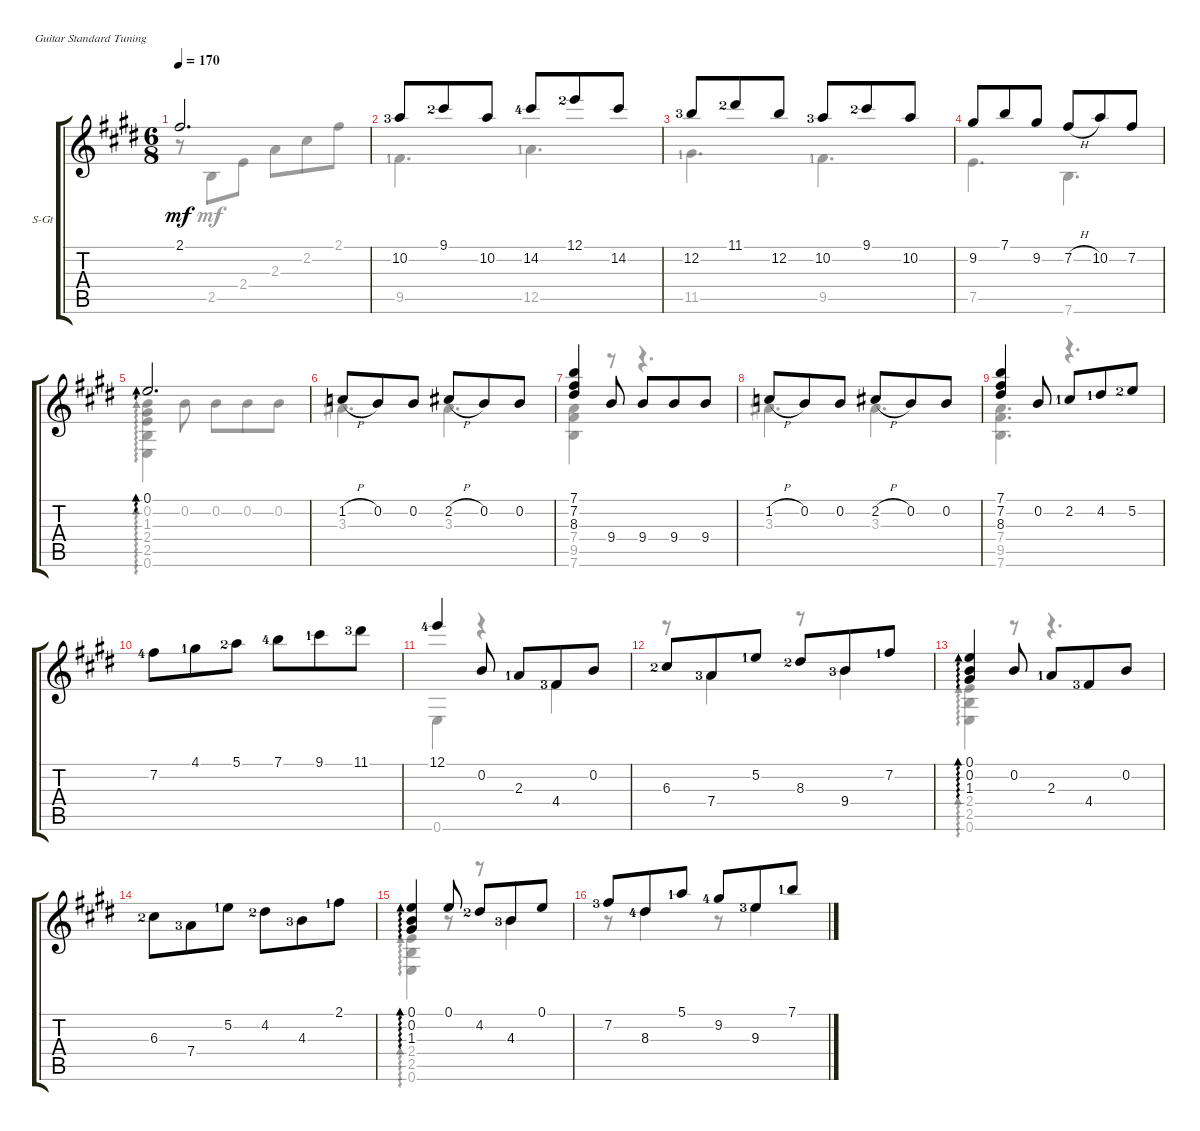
\defaultSystemsLayout 4
\bracketExtendMode groupsimilarinstruments
\firstSystemTrackNameOrientation horizontal
\otherSystemsTrackNameOrientation horizontal
\track ("Steel Guitar" "S-Gt") {instrument acousticguitarsteel}
\staff {score tabs}
\tuning (E4 B3 G3 D3 A2 E2)
\voice
\ts (6 8)
\tempo 170
\clef g2
\ks e
2.1.2{d dy mf} |
10.2{lf 4}.8 9.1{lf 3}.8 10.2.8 14.2{lf 5}.8 12.1{lf 3}.8 14.2.8 |
12.2{lf 4}.8 11.1{lf 3}.8 12.2.8 10.2{lf 4}.8 9.1{lf 3}.8 10.2.8 |
9.2.8 7.1.8 9.2.8 7.2{h}.8 10.2.8 7.2.8 |
0.1.2{d ad 0} |
1.2{h}.8 0.2.8 0.2.8 2.2{h}.8 0.2.8 0.2.8 |
(7.1 7.2 8.3).4 9.4.8 9.4.8 9.4.8 9.4.8 |
1.2{h}.8 0.2.8 0.2.8 2.2{h}.8 0.2.8 0.2.8 |
(7.1 7.2 8.3).4 0.2.8 2.2{lf 2}.8 4.2{lf 2}.8 5.2{lf 3}.8 |
7.2{lf 5}.8 4.1{lf 2}.8 5.1{lf 3}.8 7.1{lf 5}.8 9.1{lf 2}.8 11.1{lf 4}.8 |
12.1{lf 5}.4 0.2.8 2.3{lf 2}.8 4.4{lf 4}.8 0.2.8 |
6.3{lf 3}.8 7.4{lf 4}.8 5.2{lf 2}.8 8.3{lf 3}.8 9.4{lf 4}.8 7.2{lf 2}.8 |
(0.1 0.2 1.3).4{ad 0} 0.2.8 2.3{lf 2}.8 4.4{lf 4}.8 0.2.8 |
6.3{lf 3}.8 7.4{lf 4}.8 5.2{lf 2}.8 4.2{lf 3}.8 4.3{lf 4}.8 2.1{lf 2}.8 |
(0.1 0.2 1.3).4{ad 0} 0.1.8 4.2{lf 3}.8 4.3{lf 4}.8 0.1.8 |
7.2{lf 4}.8 8.3{lf 5}.8 5.1{lf 2}.8 9.2{lf 5}.8 9.3{lf 4}.8 7.1{lf 2}.8
\voice
\clef g2
\ottava regular
\simile none
\ks e
r.8{dy mf} 2.5.8 2.4.8 2.3.8 2.2.8 2.1.8 |
9.5{lf 2}.4{d} 12.5{lf 2}.4{d} |
11.5{lf 2}.4{d} 9.5{lf 2}.4{d} |
7.5.4{d} 7.6.4{d} |
(0.6 2.5 2.4 1.3 0.2).4{ad 0} 0.2.8 0.2.8 0.2.8 0.2.8 |
3.3.4{d} 3.3.4{d} |
(7.4 9.5 7.6).4 r.8 r.4{d} |
3.3.4{d} 3.3.4{d} |
(7.4 9.5 7.6).4{d} r.4{d} |
|
0.6.4 r.4 4.4{lf 4}.4 |
r.8 7.4{lf 4}.4 r.8 9.4{lf 4}.4 |
(2.4 2.5 0.6).4{ad 0} r.8 r.4{d} |
|
(0.6 2.5 2.4).4{ad 0} r.8 r.8 4.3{lf 4}.4 |
r.8 8.3{lf 5}.4 r.8 9.3{lf 4}.4
